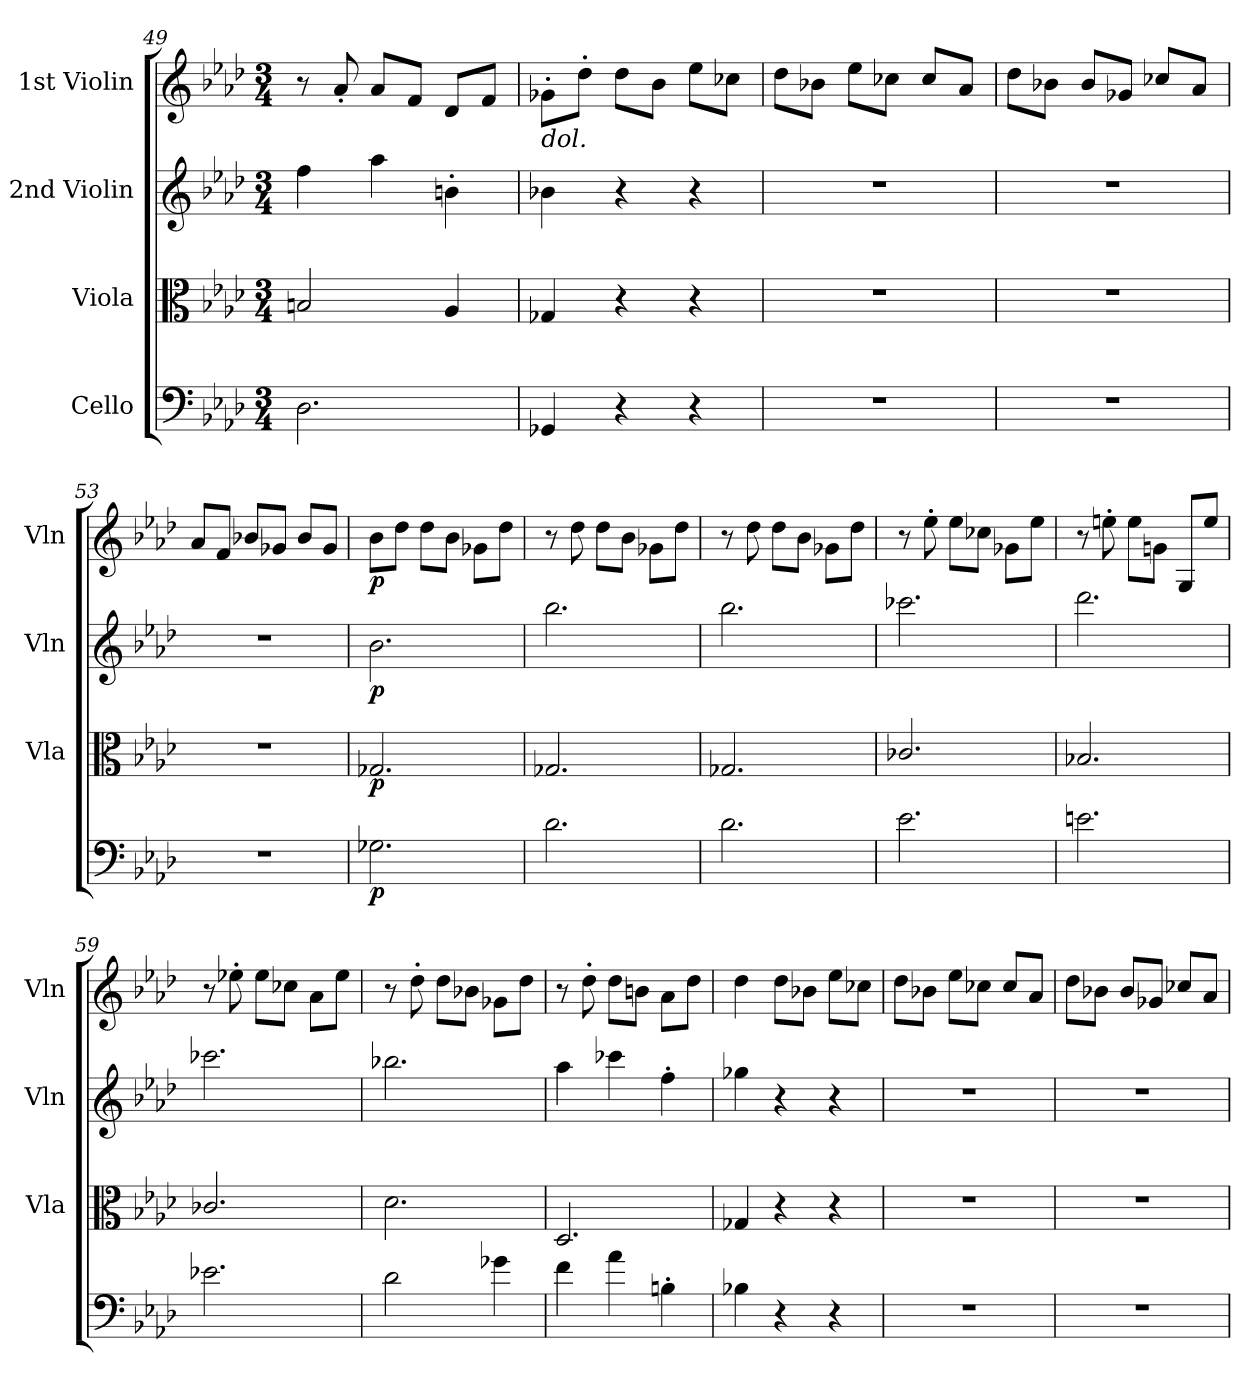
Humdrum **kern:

**kern	**dynam	**kern	**dynam	**kern	**dynam	**kern	**dynam
*part4	*part4	*part3	*part3	*part2	*part2	*part1	*part1
*staff4	*staff4	*staff3	*staff3	*staff2	*staff2	*staff1	*staff1
*I"Cello	*	*I"Viola	*	*I"2nd Violin	*	*I"1st Violin	*
*	*	*I'Vla	*	*I'Vln	*	*I'Vln	*
*clefF4	*	*clefC3	*	*clefG2	*	*clefG2	*
*k[b-e-a-d-]	*	*k[b-e-a-d-]	*	*k[b-e-a-d-]	*	*k[b-e-a-d-]	*
*M3/4	*	*M3/4	*	*M3/4	*	*M3/4	*
=49	=49	=49	=49	=49	=49	=49	=49
2.D-\	.	2Bn/	.	4ff\	.	8r	.
.	.	.	.	.	.	8a-'/	.
.	.	.	.	4aa-\	.	8a-/L	.
.	.	.	.	.	.	8f/J	.
.	.	4A-/	.	4bn'\	.	8d-/L	.
.	.	.	.	.	.	8f/J	.
=50	=50	=50	=50	=50	=50	=50	=50
!	!	!	!	!	!	!LO:TX:b:i:t=dol.	!
4GG-X/	.	4G-X/	.	4b-X\	.	8g-X'\L	.
.	.	.	.	.	.	8dd-'\J	.
4r	.	4r	.	4r	.	8dd-\L	.
.	.	.	.	.	.	8b-\J	.
4r	.	4r	.	4r	.	8ee-\L	.
.	.	.	.	.	.	8cc-X\J	.
=51	=51	=51	=51	=51	=51	=51	=51
2.r	.	2.r	.	2.r	.	8dd-\L	.
.	.	.	.	.	.	8b-X\J	.
.	.	.	.	.	.	8ee-\L	.
.	.	.	.	.	.	8cc-X\J	.
.	.	.	.	.	.	8cc-/L	.
.	.	.	.	.	.	8a-/J	.
=52	=52	=52	=52	=52	=52	=52	=52
2.r	.	2.r	.	2.r	.	8dd-\L	.
.	.	.	.	.	.	8b-X\J	.
.	.	.	.	.	.	8b-/L	.
.	.	.	.	.	.	8g-X/J	.
.	.	.	.	.	.	8cc-X/L	.
.	.	.	.	.	.	8a-/J	.
!!LO:LB:g=z
=53	=53	=53	=53	=53	=53	=53	=53
2.r	.	2.r	.	2.r	.	8a-/L	.
.	.	.	.	.	.	8f/J	.
.	.	.	.	.	.	8b-X/L	.
.	.	.	.	.	.	8g-X/J	.
.	.	.	.	.	.	8b-/L	.
.	.	.	.	.	.	8g-/J	.
!!LO:PB:g=z
=54	=54	=54	=54	=54	=54	=54	=54
!	!LO:DY:b	!	!LO:DY:b	!	!LO:DY:b	!	!LO:DY:b
2.G-X\	p	2.G-X/	p	2.b-\	p	8b-\L	p
.	.	.	.	.	.	8dd-\J	.
.	.	.	.	.	.	8dd-\L	.
.	.	.	.	.	.	8b-\J	.
.	.	.	.	.	.	8g-X\L	.
.	.	.	.	.	.	8dd-\J	.
=55	=55	=55	=55	=55	=55	=55	=55
2.d-\	.	2.G-X/	.	2.bb-\	.	8r	.
.	.	.	.	.	.	8dd-\	.
.	.	.	.	.	.	8dd-\L	.
.	.	.	.	.	.	8b-\J	.
.	.	.	.	.	.	8g-X\L	.
.	.	.	.	.	.	8dd-\J	.
=56	=56	=56	=56	=56	=56	=56	=56
2.d-\	.	2.G-X/	.	2.bb-\	.	8r	.
.	.	.	.	.	.	8dd-\	.
.	.	.	.	.	.	8dd-\L	.
.	.	.	.	.	.	8b-\J	.
.	.	.	.	.	.	8g-X\L	.
.	.	.	.	.	.	8dd-\J	.
=57	=57	=57	=57	=57	=57	=57	=57
2.e-\	.	2.c-X/	.	2.ccc-X\	.	8r	.
.	.	.	.	.	.	8ee-'\	.
.	.	.	.	.	.	8ee-\L	.
.	.	.	.	.	.	8cc-X\J	.
.	.	.	.	.	.	8g-X\L	.
.	.	.	.	.	.	8ee-\J	.
=58	=58	=58	=58	=58	=58	=58	=58
2.en\	.	2.B-X/	.	2.ddd-\	.	8r	.
.	.	.	.	.	.	8een'\	.
.	.	.	.	.	.	8ee\L	.
.	.	.	.	.	.	8gn\J	.
.	.	.	.	.	.	8G/L	.
.	.	.	.	.	.	8ee/J	.
!!LO:LB:g=z
=59	=59	=59	=59	=59	=59	=59	=59
2.e-X\	.	2.c-X/	.	2.ccc-X\	.	8r	.
.	.	.	.	.	.	8ee-X'\	.
.	.	.	.	.	.	8ee-\L	.
.	.	.	.	.	.	8cc-X\J	.
.	.	.	.	.	.	8a-\L	.
.	.	.	.	.	.	8ee-\J	.
!!LO:PB:g=z
=60	=60	=60	=60	=60	=60	=60	=60
2d-\	.	2.d-\	.	2.bb-X\	.	8r	.
.	.	.	.	.	.	8dd-'\	.
.	.	.	.	.	.	8dd-\L	.
.	.	.	.	.	.	8b-X\J	.
4g-X\	.	.	.	.	.	8g-X\L	.
.	.	.	.	.	.	8dd-\J	.
=61	=61	=61	=61	=61	=61	=61	=61
4f\	.	2.D-/	.	4aa-\	.	8r	.
.	.	.	.	.	.	8dd-'\	.
4a-\	.	.	.	4ccc-X\	.	8dd-\L	.
.	.	.	.	.	.	8bn\J	.
4Bn'\	.	.	.	4ff'\	.	8a-\L	.
.	.	.	.	.	.	8dd-\J	.
=62	=62	=62	=62	=62	=62	=62	=62
4B-X\	.	4G-X/	.	4gg-X\	.	4dd-\	.
4r	.	4r	.	4r	.	8dd-\L	.
.	.	.	.	.	.	8b-X\J	.
4r	.	4r	.	4r	.	8ee-\L	.
.	.	.	.	.	.	8cc-X\J	.
=63	=63	=63	=63	=63	=63	=63	=63
2.r	.	2.r	.	2.r	.	8dd-\L	.
.	.	.	.	.	.	8b-X\J	.
.	.	.	.	.	.	8ee-\L	.
.	.	.	.	.	.	8cc-X\J	.
.	.	.	.	.	.	8cc-/L	.
.	.	.	.	.	.	8a-/J	.
=64	=64	=64	=64	=64	=64	=64	=64
2.r	.	2.r	.	2.r	.	8dd-\L	.
.	.	.	.	.	.	8b-X\J	.
.	.	.	.	.	.	8b-/L	.
.	.	.	.	.	.	8g-X/J	.
.	.	.	.	.	.	8cc-X/L	.
.	.	.	.	.	.	8a-/J	.
=	=	=	=	=	=	=	=
*-	*-	*-	*-	*-	*-	*-	*-
